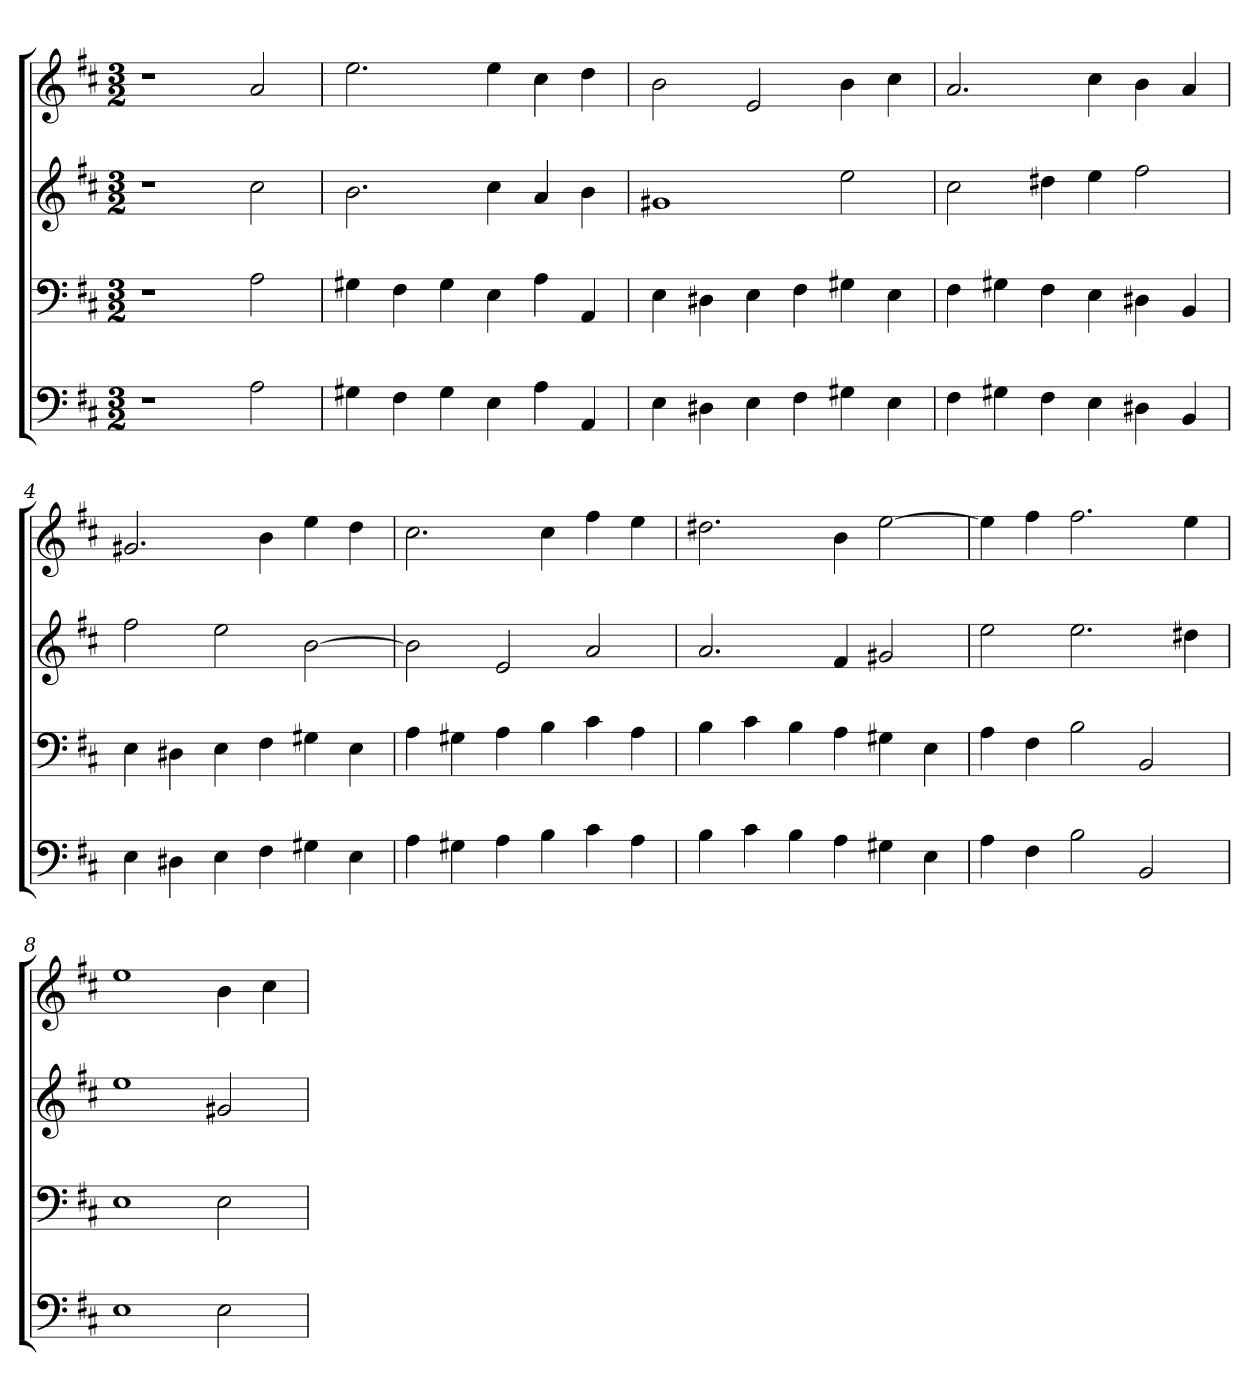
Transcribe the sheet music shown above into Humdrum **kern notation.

**kern	**kern	**kern	**kern
*part4	*part3	*part2	*part1
*staff4	*staff3	*staff2	*staff1
*k[f#c#]	*k[f#c#]	*k[f#c#]	*k[f#c#]
*D:	*D:	*D:	*D:
*M3/2	*M3/2	*M3/2	*M3/2
=	=	=	=
1r	1r	1r	1r
2A	2A	2cc#	2a
=1	=1	=1	=1
4G#X	4G#X	2.b	2.ee
4F#	4F#	.	.
4G#	4G#	.	.
4E	4E	4cc#	4ee
4A	4A	4a	4cc#
4AA	4AA	4b	4dd
=2	=2	=2	=2
4E	4E	1g#X	2b
4D#X	4D#X	.	.
4E	4E	.	2e
4F#	4F#	.	.
4G#X	4G#X	2ee	4b
4E	4E	.	4cc#
=3	=3	=3	=3
4F#	4F#	2cc#	2.a
4G#X	4G#X	.	.
4F#	4F#	4dd#X	.
4E	4E	4ee	4cc#
4D#X	4D#X	2ff#	4b
4BB	4BB	.	4a
=4	=4	=4	=4
4E	4E	2ff#	2.g#X
4D#X	4D#X	.	.
4E	4E	2ee	.
4F#	4F#	.	4b
4G#X	4G#X	[2b	4ee
4E	4E	.	4dd
=5	=5	=5	=5
4A	4A	2b]	2.cc#
4G#X	4G#X	.	.
4A	4A	2e	.
4B	4B	.	4cc#
4c#	4c#	2a	4ff#
4A	4A	.	4ee
=6	=6	=6	=6
4B	4B	2.a	2.dd#X
4c#	4c#	.	.
4B	4B	.	.
4A	4A	4f#	4b
4G#X	4G#X	2g#X	[2ee
4E	4E	.	.
=7	=7	=7	=7
4A	4A	2ee	4ee]
4F#	4F#	.	4ff#
2B	2B	2.ee	2.ff#
2BB	2BB	.	.
.	.	4dd#X	4ee
=8	=8	=8	=8
1E	1E	1ee	1ee
2E	2E	2g#X	4b
.	.	.	4cc#
=	=	=	=
*-	*-	*-	*-
